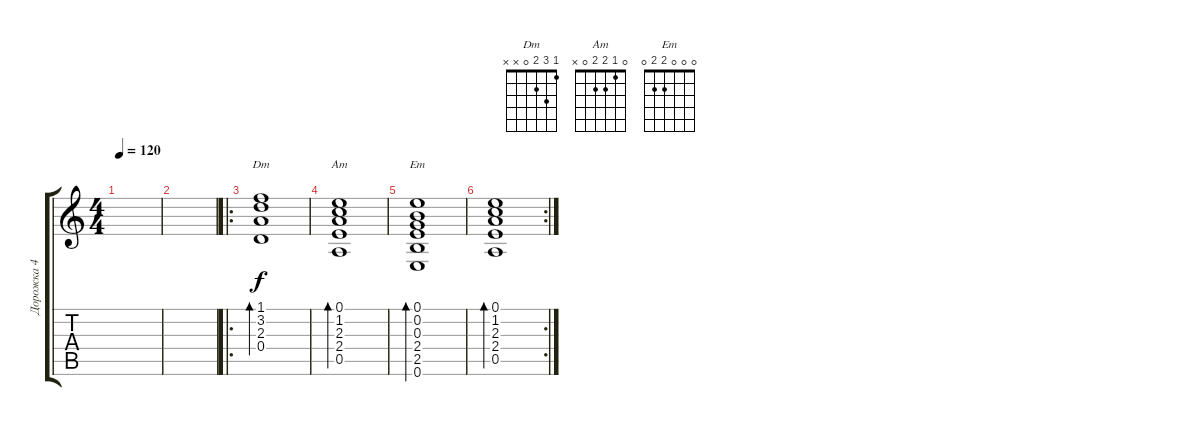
\track ("Дорожка 4" "Дорожка 4") {instrument overdrivenguitar}
\staff {score tabs}
\tuning (E4 B3 G3 D3 A2 E2) {hide}
\chord ("Dm" 1 3 2 0 x x)
\chord ("Am" 0 1 2 2 0 x)
\chord ("Em" 0 0 0 2 2 0)
\ts (4 4)
\tempo 120
\clef g2
\ks c
|
|
\ro
(1.1 3.2 2.3 0.4).1{bd 240 ch "Dm"} |
(0.1 1.2 2.3 2.4 0.5).1{bd 240 ch "Am"} |
(0.1 0.2 0.3 2.4 2.5 0.6).1{bd 240 ch "Em"} |
\rc 2
(0.1 1.2 2.3 2.4 0.5).1{bd 240}
